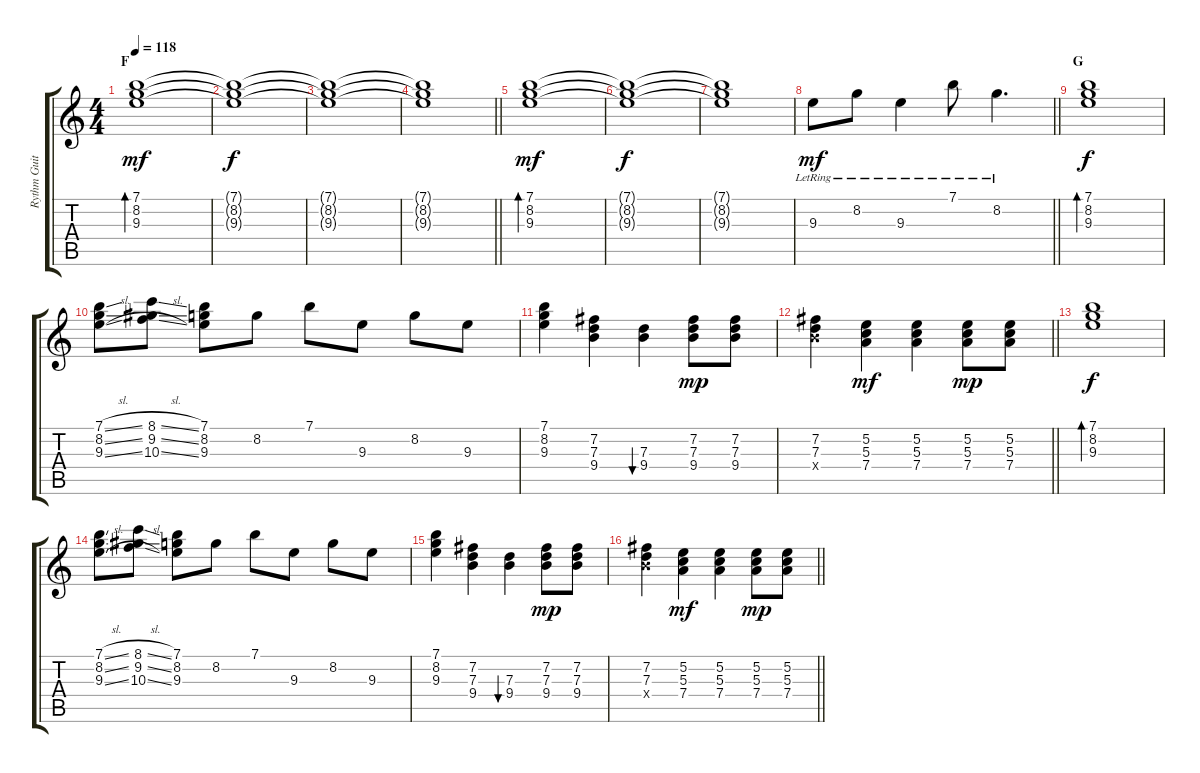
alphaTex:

\track ("Rythm Guitar" "Rythm Guit") {instrument electricguitarjazz}
\staff {score tabs}
\tuning (E4 B3 G3 D3 A2 E2) {hide}
\ts (4 4)
\section ("" "F")
\tempo 118
\clef g2
\ks c
(7.1 8.2 9.3).1{bd 480 dy mf} |
(7.1{t} 8.2{t} 9.3{t}).1{dy f} |
(7.1{t} 8.2{t} 9.3{t}).1 |
\barLineRight lightlight
(7.1{t} 8.2{t} 9.3{t}).1 |
(7.1 8.2 9.3).1{bd 480 dy mf} |
(7.1{t} 8.2{t} 9.3{t}).1{dy f} |
(7.1{t} 8.2{t} 9.3{t}).1 |
\barLineRight lightlight
9.3{lr}.8{dy mf} 8.2{lr}.8 9.3{lr}.4 7.1{lr}.8 8.2{lr}.4{d} |
\section ("" "G")
(7.1 8.2 9.3).1{bd 30 dy f} |
(7.1{sl} 8.2{sl} 9.3{sl}).8 (8.1{sl} 9.2{sl} 10.3{sl}).8 (7.1 8.2 9.3).8 8.2.8 7.1.8 9.3.8 8.2.8 9.3.8 |
(7.1 8.2 9.3).4 (7.2 7.3 9.4).4 (7.3 9.4).4{bu 120} (7.2 7.3 9.4).8{dy mp} (7.2 7.3 9.4).8 |
\barLineRight lightlight
(7.2 7.3 9.4{x}).4 (5.2 5.3 7.4).4{dy mf} (5.2 5.3 7.4).4 (5.2 5.3 7.4).8{dy mp} (5.2 5.3 7.4).8 |
(7.1 8.2 9.3).1{bd 30 dy f} |
(7.1{sl} 8.2{sl} 9.3{sl}).8 (8.1{sl} 9.2{sl} 10.3{sl}).8 (7.1 8.2 9.3).8 8.2.8 7.1.8 9.3.8 8.2.8 9.3.8 |
(7.1 8.2 9.3).4 (7.2 7.3 9.4).4 (7.3 9.4).4{bu 120} (7.2 7.3 9.4).8{dy mp} (7.2 7.3 9.4).8 |
\barLineRight lightlight
(7.2 7.3 9.4{x}).4 (5.2 5.3 7.4).4{dy mf} (5.2 5.3 7.4).4 (5.2 5.3 7.4).8{dy mp} (5.2 5.3 7.4).8
